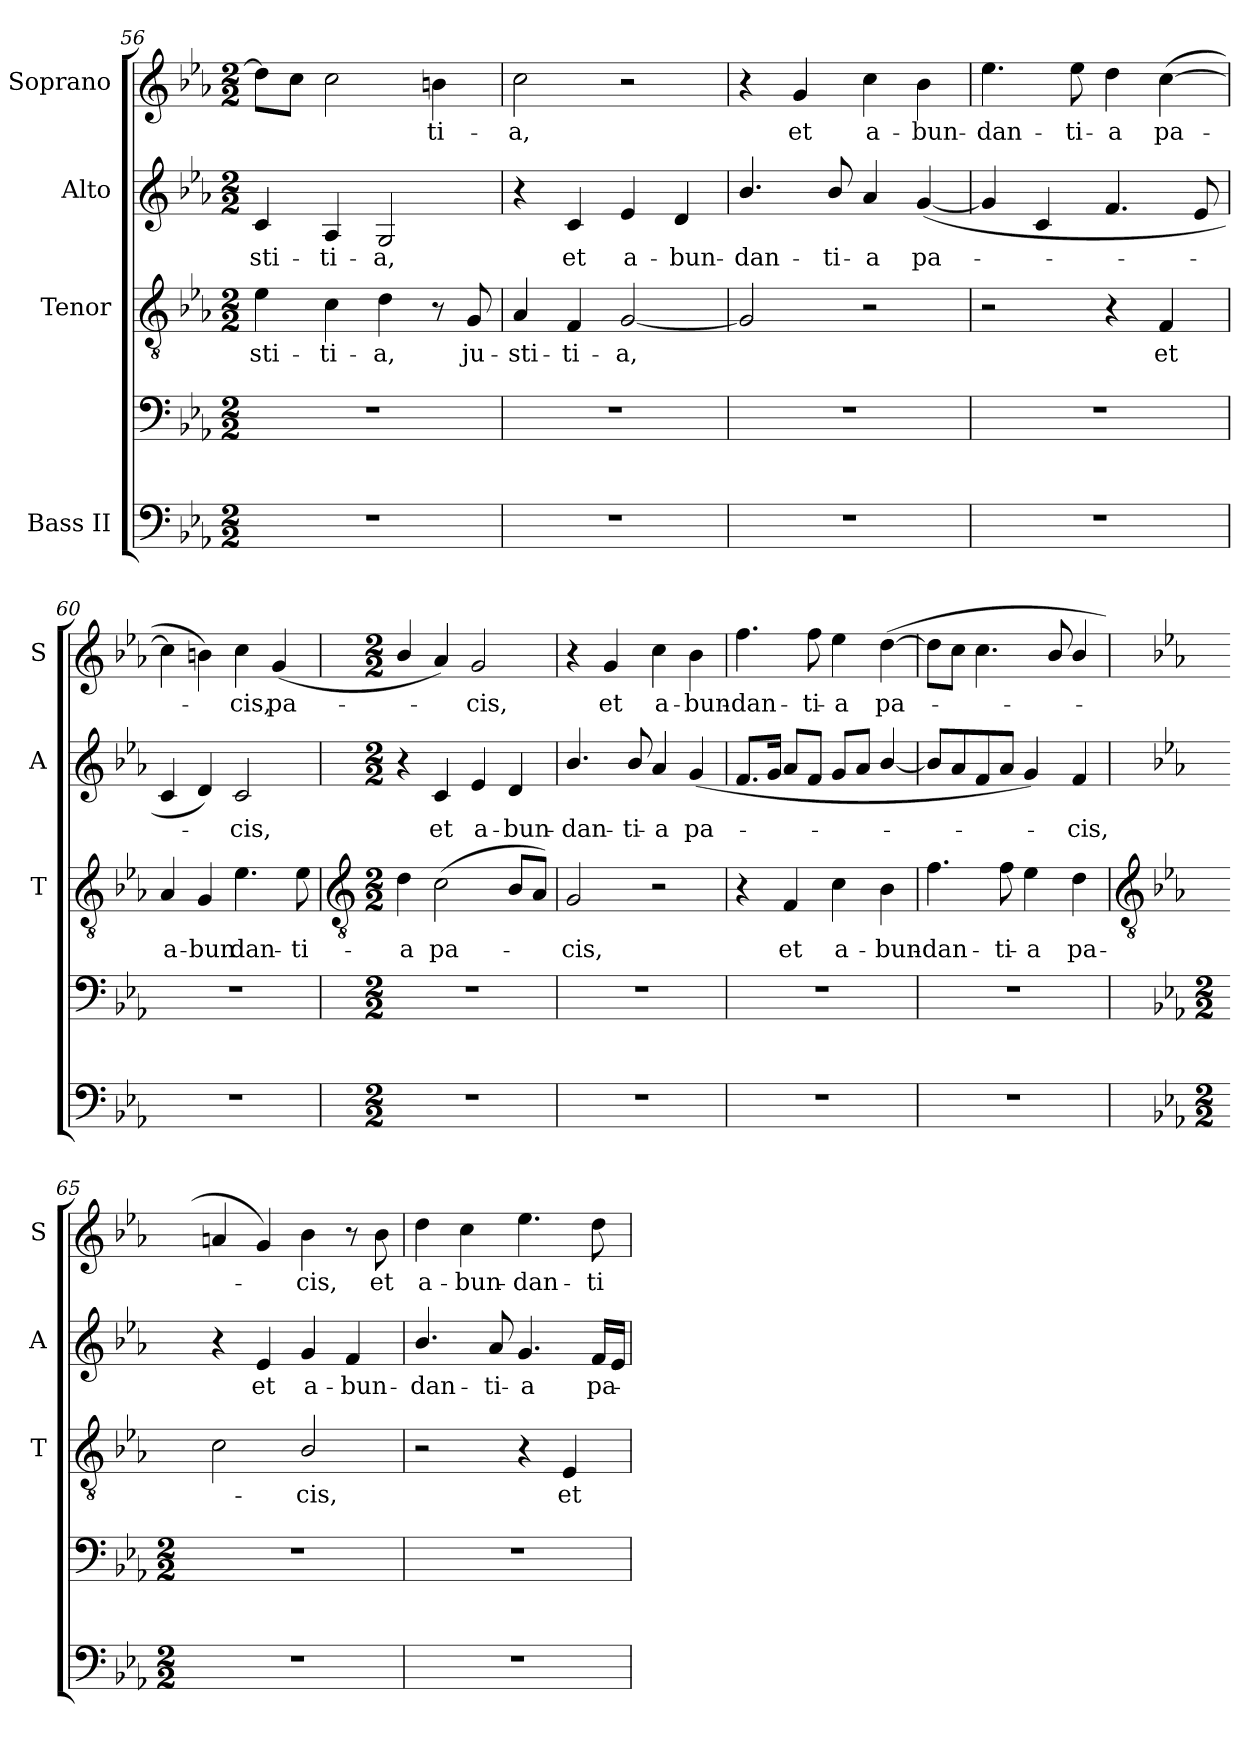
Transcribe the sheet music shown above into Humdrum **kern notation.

**kern	**kern	**kern	**text	**kern	**text	**kern	**text
*part4	*part4	*part3	*part3	*part2	*part2	*part1	*part1
*staff5	*staff4	*staff3	*staff3	*staff2	*staff2	*staff1	*staff1
*I"Bass II	*	*I"Tenor	*	*I"Alto	*	*I"Soprano	*
*	*	*I'T	*	*I'A	*	*I'S	*
*clefF4	*clefF4	*clefGv2	*	*clefG2	*	*clefG2	*
*k[b-e-a-]	*k[b-e-a-]	*k[b-e-a-]	*	*k[b-e-a-]	*	*k[b-e-a-]	*
*E-:	*E-:	*E-:	*	*E-:	*	*E-:	*
*M2/2	*M2/2	*M2/2	*	*M2/2	*	*M2/2	*
=56	=56	=56	=56	=56	=56	=56	=56
!	!	!	!LO:LY:b	!	!LO:LY:b	!	!
1r	1r	4e-	-sti-	4c	-sti-	8ddL]	.
.	.	.	.	.	.	8ccJ	.
!	!	!	!LO:LY:b	!	!LO:LY:b	!	!
.	.	4c	-ti-	4A-	-ti-	2cc	.
!	!	!	!LO:LY:b	!	!LO:LY:b	!	!
.	.	4d	-a,	2G	-a,	.	.
!	!	!	!	!	!	!	!LO:LY:b
.	.	8r	.	.	.	4bn	ti-
!	!	!	!LO:LY:b	!	!	!	!
.	.	8G	ju-	.	.	.	.
=57	=57	=57	=57	=57	=57	=57	=57
!	!	!	!LO:LY:b	!	!	!	!LO:LY:b
1r	1r	4A-	-sti-	4r	.	2cc	-a,
!	!	!	!LO:LY:b	!	!LO:LY:b	!	!
.	.	4F	-ti-	4c	et	.	.
!	!	!	!LO:LY:b	!	!LO:LY:b	!	!
.	.	[2G	-a,	4e-	a-	2r	.
!	!	!	!	!	!LO:LY:b	!	!
.	.	.	.	4d	-bun-	.	.
=58	=58	=58	=58	=58	=58	=58	=58
!	!	!	!	!	!LO:LY:b	!	!
1r	1r	2G]	.	4.b-/	-dan-	4r	.
!	!	!	!	!	!	!	!LO:LY:b
.	.	.	.	.	.	4g	et
!	!	!	!	!	!LO:LY:b	!	!
.	.	.	.	8b-/	-ti-	.	.
!	!	!	!	!	!LO:LY:b	!	!LO:LY:b
.	.	2r	.	4a-	-a	4cc	a-
!	!	!	!	!	!LO:LY:b	!	!LO:LY:b
.	.	.	.	(<[4g	pa-	4b-	-bun-
=59	=59	=59	=59	=59	=59	=59	=59
!	!	!	!	!	!	!	!LO:LY:b
1r	1r	2r	.	4g]	.	4.ee-	-dan-
.	.	.	.	4c	.	.	.
!	!	!	!	!	!	!	!LO:LY:b
.	.	.	.	.	.	8ee-	-ti-
!	!	!	!	!	!	!	!LO:LY:b
.	.	4r	.	4.f	.	4dd	-a
!	!	!	!LO:LY:b	!	!	!	!LO:LY:b
.	.	4F	et	.	.	(>[4cc	pa-
.	.	.	.	8e-	.	.	.
=60	=60	=60	=60	=60	=60	=60	=60
!	!	!	!LO:LY:b	!	!	!	!
1r	1r	4A-	a-	4c	.	4cc]	.
!	!	!	!LO:LY:b	!	!	!	!
.	.	4G	-bun-	4d)	.	4bn)	.
!	!	!	!LO:LY:b	!	!LO:LY:b	!	!LO:LY:b
.	.	4.e-	-dan-	2c	cis,	4cc	cis,
!	!	!	!	!	!	!	!LO:LY:b
.	.	.	.	.	.	(<4g	pa-
!	!	!	!LO:LY:b	!	!	!	!
.	.	8e-	-ti-	.	.	.	.
!!LO:LB:g=z
=61	=61	=61	=61	=61	=61	=61	=61
*	*	*clefGv2	*	*	*	*	*
*M2/2	*M2/2	*M2/2	*	*M2/2	*	*M2/2	*
!	!	!	!LO:LY:b	!	!	!	!
1r	1r	4d	-a	4r	.	4b-/	.
!	!	!	!LO:LY:b	!	!LO:LY:b	!	!
.	.	(<2c	pa-	4c	et	4a-)	.
!	!	!	!	!	!LO:LY:b	!	!LO:LY:b
.	.	.	.	4e-	a-	2g	cis,
!	!	!	!	!	!LO:LY:b	!	!
.	.	8B-L	.	4d	-bun-	.	.
.	.	8A-J)	.	.	.	.	.
=62	=62	=62	=62	=62	=62	=62	=62
!	!	!	!LO:LY:b	!	!LO:LY:b	!	!
1r	1r	2G	cis,	4.b-/	-dan-	4r	.
!	!	!	!	!	!	!	!LO:LY:b
.	.	.	.	.	.	4g	et
!	!	!	!	!	!LO:LY:b	!	!
.	.	.	.	8b-/	-ti-	.	.
!	!	!	!	!	!LO:LY:b	!	!LO:LY:b
.	.	2r	.	4a-	-a	4cc	a-
!	!	!	!	!	!LO:LY:b	!	!LO:LY:b
.	.	.	.	(<4g	pa-	4b-	-bun-
=63	=63	=63	=63	=63	=63	=63	=63
!	!	!	!	!	!	!	!LO:LY:b
1r	1r	4r	.	8.fL	.	4.ff	-dan-
.	.	.	.	16gJ	.	.	.
!	!	!	!LO:LY:b	!	!	!	!
.	.	4F	et	8a-L	.	.	.
!	!	!	!	!	!	!	!LO:LY:b
.	.	.	.	8fJ	.	8ff	-ti-
!	!	!	!LO:LY:b	!	!	!	!LO:LY:b
.	.	4c	a-	8gL	.	4ee-	-a
.	.	.	.	8a-J	.	.	.
!	!	!	!LO:LY:b	!	!	!	!LO:LY:b
.	.	4B-	-bun-	[4b-/	.	(<[4dd	pa-
=64	=64	=64	=64	=64	=64	=64	=64
!	!	!	!LO:LY:b	!	!	!	!
1r	1r	4.f	-dan-	8b-L]	.	8ddL]	.
.	.	.	.	8a-	.	8ccJ	.
.	.	.	.	8f	.	4.cc	.
!	!	!	!LO:LY:b	!	!	!	!
.	.	8f	-ti-	8a-J	.	.	.
!	!	!	!LO:LY:b	!	!	!	!
.	.	4e-	-a	4g)	.	.	.
.	.	.	.	.	.	8b-/	.
!	!	!	!LO:LY:b	!	!LO:LY:b	!	!
.	.	4d	pa-	4f	cis,	4b-/	.
!!LO:LB:g=z
=65	=65	=65	=65	=65	=65	=65	=65
*	*	*clefGv2	*	*	*	*	*
*k[b-e-a-]	*k[b-e-a-]	*	*	*	*	*	*
*E-:	*E-:	*	*	*	*	*	*
*M2/2	*M2/2	*	*	*	*	*	*
1r	1r	2c	.	4r	.	4an	.
!	!	!	!	!	!LO:LY:b	!	!
.	.	.	.	4e-	et	4g)	.
!	!	!	!LO:LY:b	!	!LO:LY:b	!	!LO:LY:b
.	.	2B-/	cis,	4g	a-	4b-	cis,
!	!	!	!	!	!LO:LY:b	!	!
.	.	.	.	4f	-bun-	8r	.
!	!	!	!	!	!	!	!LO:LY:b
.	.	.	.	.	.	8b-	et
=66	=66	=66	=66	=66	=66	=66	=66
!	!	!	!	!	!LO:LY:b	!	!LO:LY:b
1r	1r	2r	.	4.b-/	-dan-	4dd	a-
!	!	!	!	!	!	!	!LO:LY:b
.	.	.	.	.	.	4cc	-bun-
!	!	!	!	!	!LO:LY:b	!	!
.	.	.	.	8a-	-ti-	.	.
!	!	!	!	!	!LO:LY:b	!	!LO:LY:b
.	.	4r	.	4.g	-a	4.ee-	-dan-
!	!	!	!LO:LY:b	!	!	!	!
.	.	4E-	et	.	.	.	.
!	!	!	!	!	!LO:LY:b	!	!LO:LY:b
.	.	.	.	16fLL	pa-	8dd	-ti-
.	.	.	.	16e-JJ	.	.	.
=	=	=	=	=	=	=	=
*-	*-	*-	*-	*-	*-	*-	*-
